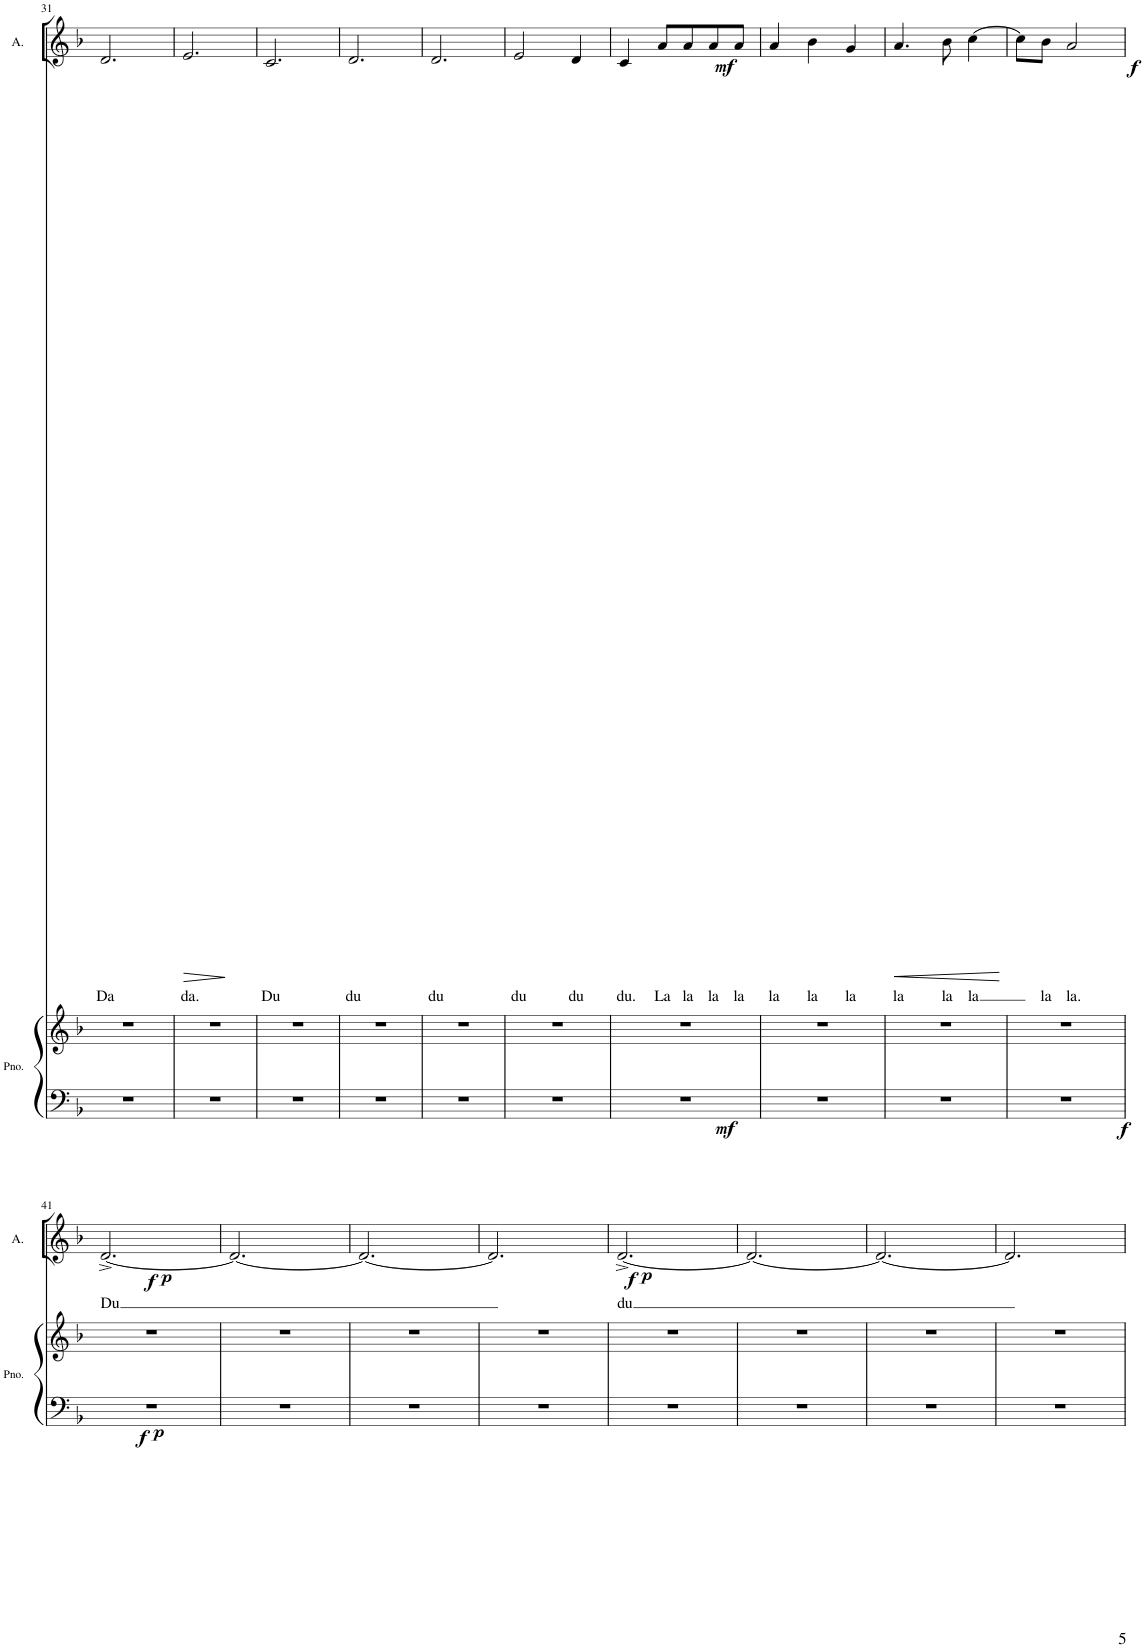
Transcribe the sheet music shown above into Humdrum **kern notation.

**kern	**text	**dynam
*part1	*part1	*part1
*staff1	*staff1	*staff1
*I"Alto	*	*
*I'A.	*	*
!!LO:PB:g=z
*clefG2	*	*
*k[b-]	*	*
*M3/4	*	*
=31	=31	=31
!	!LO:LY:b	!
2.d/	Da	.
=32	=32	=32
!	!LO:LY:b	!LO:HP:b
2.e/	da.	>
.	.	]
=33	=33	=33
!	!LO:LY:b	!
2.c/	Du	.
=34	=34	=34
!	!LO:LY:b	!
2.d/	du	.
=35	=35	=35
!	!LO:LY:b	!
2.d/	du	.
=36	=36	=36
!	!LO:LY:b	!
2e/	du	.
!	!LO:LY:b	!
4d/	du	.
=37	=37	=37
!	!LO:LY:b	!
4c/	du.	.
!	!LO:LY:b	!LO:DY:b
8a/L	La	mf
!	!LO:LY:b	!
8a/	la	.
!	!LO:LY:b	!
8a/	la	.
!	!LO:LY:b	!
8a/J	la	.
=38	=38	=38
!	!LO:LY:b	!
4a/	la	.
!	!LO:LY:b	!
4b-\	la	.
!	!LO:LY:b	!
4g/	la	.
=39	=39	=39
!	!LO:LY:b	!LO:HP:b
4.a/	la	<
!	!LO:LY:b	!
8b-\	la	.
!	!LO:LY:b	!
[4cc\	la	.
.	.	[
=40	=40	=40
8cc\L]	.	.
!	!LO:LY:b	!
8b-\J	la	.
!	!LO:LY:b	!LO:DY:b
2a/	la.	f
!!LO:LB:g=z
=41	=41	=41
!	!LO:LY:b	!LO:DY:b
!	!	!LO:DY:n=1:b
[2.d^/	Du	f p
=42	=42	=42
2.d/_	.	.
=43	=43	=43
2.d/_	.	.
=44	=44	=44
2.d/]	.	.
=45	=45	=45
!	!LO:LY:b	!LO:DY:b
!	!	!LO:DY:n=1:b
[2.d^/	du	f p
=46	=46	=46
2.d/_	.	.
=47	=47	=47
2.d/_	.	.
=48	=48	=48
2.d/]	.	.
=	=	=
*-	*-	*-
